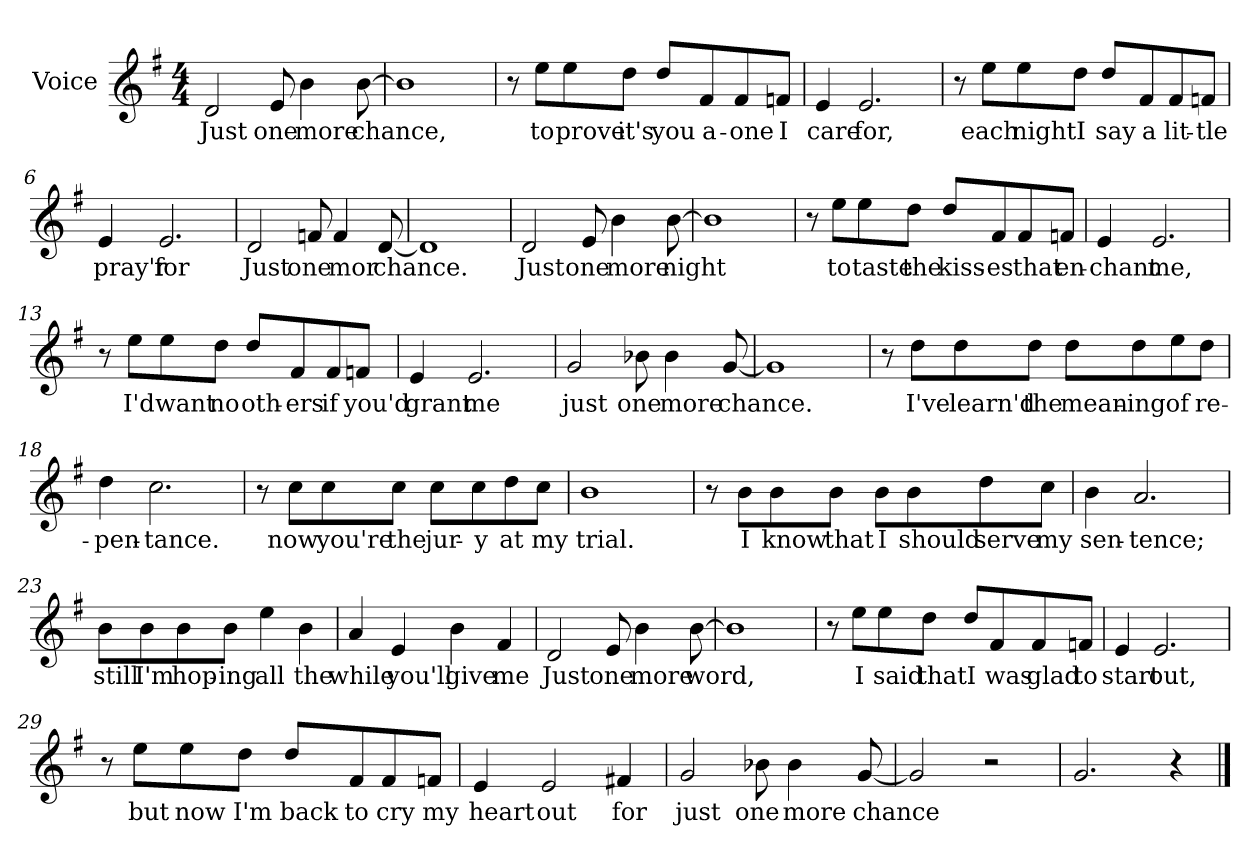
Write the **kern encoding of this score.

**kern	**text
*part1	*part1
*staff1	*staff1
*I"Voice	*
*clefG2	*
*k[f#]	*
*G:	*
*M4/4	*
=1	=1
2d/	Just
8e/	one
4b\	more
[8b\	chance,
=2	=2
1b]	.
=3	=3
8r	.
8ee\L	to
8ee\	prove
8dd\J	it's
8dd/L	you
8f#/	a-
8f#/	-one
8fn/J	I
=4	=4
4e/	care
2.e/	for,
!!LO:LB:g=z
=5	=5
8r	.
8ee\L	each
8ee\	night
8dd\J	I
8dd/L	say
8f#/	a
8f#/	lit-
8fn/J	-tle
=6	=6
4e/	pray'r
2.e/	for
=7	=7
2d/	Just
8fn/	one
4f/	mor
[8d/	chance.
=8	=8
1d]	.
=9	=9
2d/	Just
8e/	one
4b\	more
[8b\	night
!!LO:LB:g=z
=10	=10
1b]	.
=11	=11
8r	.
8ee\L	to
8ee\	taste
8dd\J	the
8dd/L	kiss-
8f#/	-es
8f#/	that
8fn/J	en-
=12	=12
4e/	-chant
2.e/	me,
!!LO:LB:g=z
=13	=13
8r	.
8ee\L	I'd
8ee\	want
8dd\J	no
8dd/L	oth-
8f#/	ers
8f#/	if
8fn/J	you'd
=14	=14
4e/	grant
2.e/	me
=15	=15
2g/	just
8b-X\	one
4b-\	more
[8g/	chance.
=16	=16
1g]	.
!!LO:LB:g=z
=17	=17
8r	.
8dd\L	I've
8dd\	learn'd
8dd\J	the
8dd\L	mean-
8dd\	-ing
8ee\	of
8dd\J	re-
=18	=18
4dd\	-pen-
2.cc\	-tance.
=19	=19
8r	.
8cc\L	now
8cc\	you're
8cc\J	the
8cc\L	jur-
8cc\	-y
8dd\	at
8cc\J	my
=20	=20
1b	trial.
!!LO:LB:g=z
=21	=21
8r	.
8b\L	I
8b\	know
8b\J	that
8b\L	I
8b\	should
8dd\	serve
8cc\J	my
=22	=22
4b\	sen-
2.a/	-tence;
=23	=23
8b\L	still
8b\	I'm
8b\	hop-
8b\J	-ing
4ee\	all
4b\	the
=24	=24
4a/	while
4e/	you'll
4b\	give
4f#/	me
!!LO:LB:g=z
=25	=25
2d/	Just
8e/	one
4b\	more
[8b\	word,
=26	=26
1b]	.
=27	=27
8r	.
8ee\L	I
8ee\	said
8dd\J	that
8dd/L	I
8f#/	was
8f#/	glad
8fn/J	to
=28	=28
4e/	start
2.e/	out,
!!LO:LB:g=z
=29	=29
8r	.
8ee\L	but
8ee\	now
8dd\J	I'm
8dd/L	back
8f#/	to
8f#/	cry
8fn/J	my
=30	=30
4e/	heart
2e/	out
4f#X/	for
=31	=31
2g/	just
8b-X\	one
4b-\	more
[8g/	chance
=32	=32
2g/]	.
2r	.
=33	=33
2.g/	.
4r	.
==	==
*-	*-
